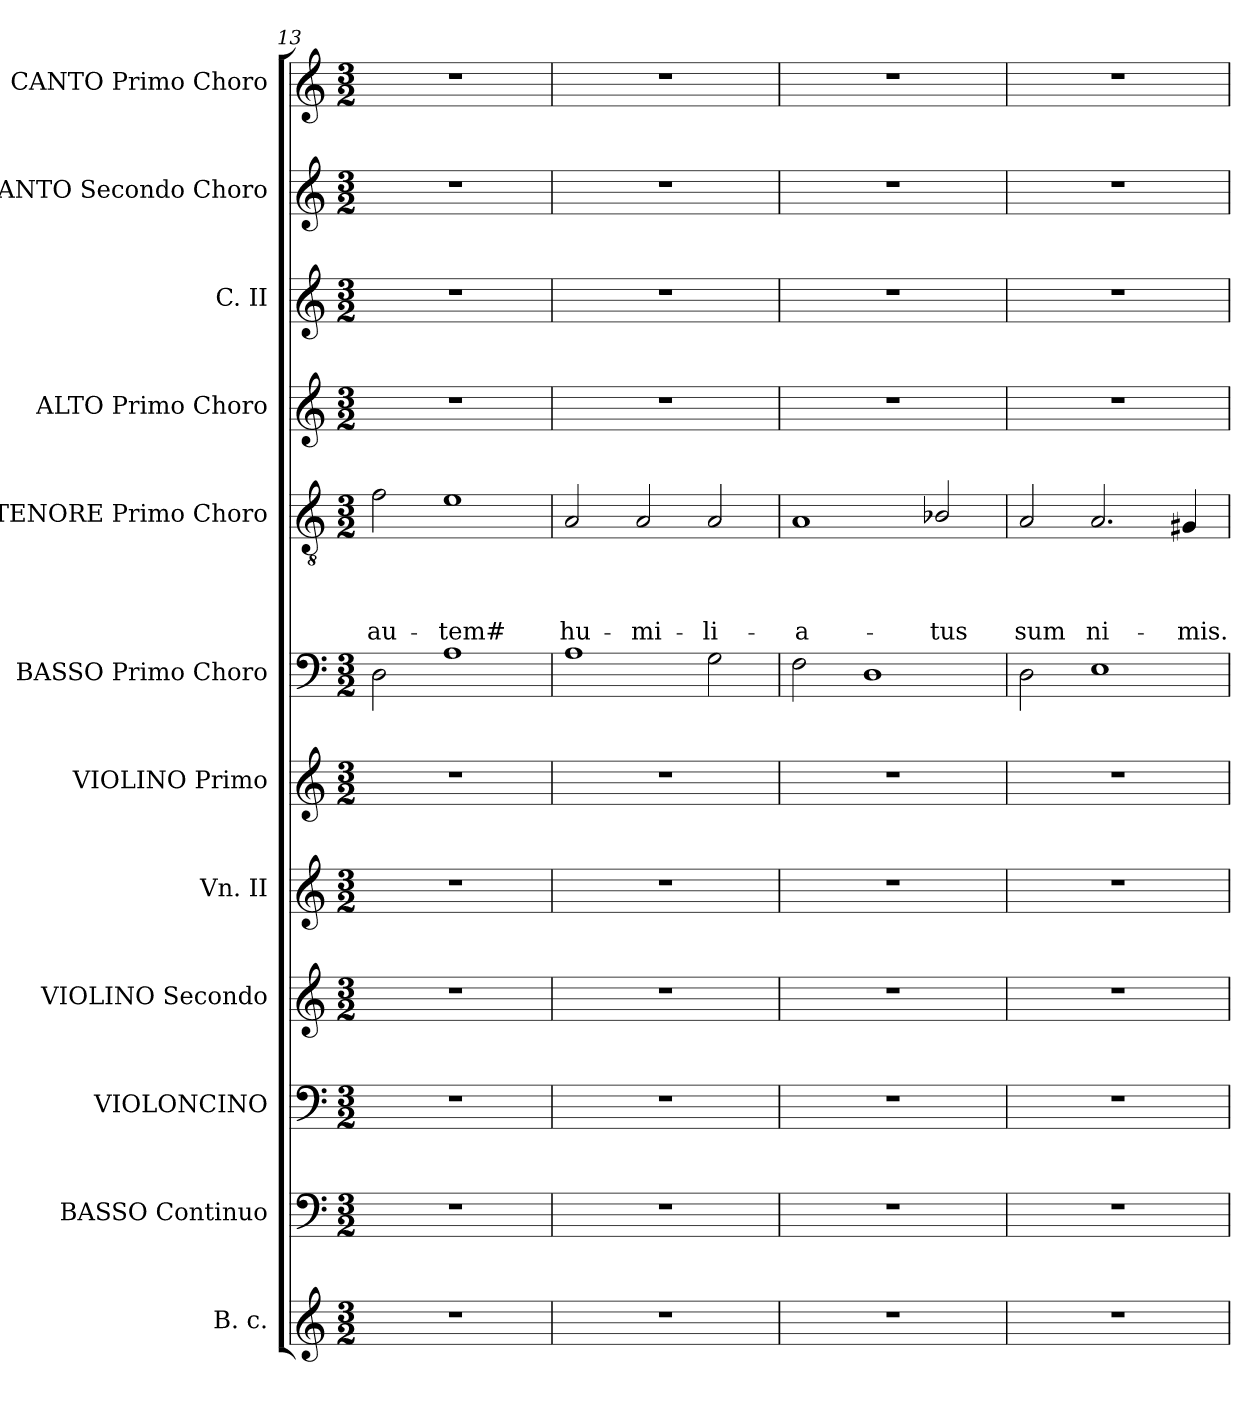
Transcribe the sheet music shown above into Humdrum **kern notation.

**kern	**kern	**kern	**kern	**kern	**kern	**kern	**kern	**text	**text	**text	**text	**kern	**kern	**kern	**kern
*part12	*part11	*part10	*part9	*part8	*part7	*part6	*part5	*part5	*part5	*part5	*part5	*part4	*part3	*part2	*part1
*staff12	*staff11	*staff10	*staff9	*staff8	*staff7	*staff6	*staff5	*staff5	*staff5	*staff5	*staff5	*staff4	*staff3	*staff2	*staff1
*I"B. c.	*I"BASSO Continuo	*I"VIOLONCINO	*I"VIOLINO Secondo	*I"Vn. II	*I"VIOLINO Primo	*I"BASSO Primo Choro	*I"TENORE Primo Choro	*	*	*	*	*I"ALTO Primo Choro	*I"C. II	*I"CANTO Secondo Choro	*I"CANTO Primo Choro
*I'B. c.	*I'B. c.	*	*I'Vc.	*I'Vn. II	*I'Vn. I	*I'B. c.	*I'T.	*	*	*	*	*I'A.	*I'C. II	*I'Ch	*I'C. I
*clefG2	*clefF4	*clefF4	*clefG2	*clefG2	*clefG2	*clefF4	*clefGv2	*	*	*	*	*clefG2	*clefG2	*clefG2	*clefG2
*	*ITrd7c12	*	*	*	*	*	*	*	*	*	*	*	*	*	*
*k[]	*k[]	*k[]	*k[]	*k[]	*k[]	*k[]	*k[]	*	*	*	*	*k[]	*k[]	*k[]	*k[]
*C:	*C:	*C:	*C:	*C:	*C:	*C:	*C:	*	*	*	*	*C:	*C:	*C:	*C:
*M3/2	*M3/2	*M3/2	*M3/2	*M3/2	*M3/2	*M3/2	*M3/2	*	*	*	*	*M3/2	*M3/2	*M3/2	*M3/2
=13	=13	=13	=13	=13	=13	=13	=13	=13	=13	=13	=13	=13	=13	=13	=13
!	!	!	!	!	!	!	!	!	!	!	!LO:LY:b	!LO:N:vis=1	!	!	!
1.r	1.r	1.r	1.r	1.r	1.r	2D\	2f\	.	.	.	au-	1.r	1.r	1.r	1.r
!	!	!	!	!	!	!	!	!	!	!	!LO:LY:b:rj	!	!	!	!
.	.	.	.	.	.	1A	1e	.	.	.	-tem#	.	.	.	.
=14	=14	=14	=14	=14	=14	=14	=14	=14	=14	=14	=14	=14	=14	=14	=14
!	!	!	!	!	!	!	!	!	!	!	!LO:LY:b	!LO:N:vis=1	!	!	!
1.r	1.r	1.r	1.r	1.r	1.r	1A	2A/	.	.	.	hu-	1.r	1.r	1.r	1.r
!	!	!	!	!	!	!	!	!	!	!	!LO:LY:b	!	!	!	!
.	.	.	.	.	.	.	2A/	.	.	.	-mi-	.	.	.	.
!	!	!	!	!	!	!	!	!	!	!	!LO:LY:b	!	!	!	!
.	.	.	.	.	.	2G\	2A/	.	.	.	-li-	.	.	.	.
=15	=15	=15	=15	=15	=15	=15	=15	=15	=15	=15	=15	=15	=15	=15	=15
!	!	!	!	!	!	!	!	!	!	!	!LO:LY:b:rj	!LO:N:vis=1	!	!	!
1.r	1.r	1.r	1.r	1.r	1.r	2F\	1A	.	.	.	-a-	1.r	1.r	1.r	1.r
.	.	.	.	.	.	1D	.	.	.	.	.	.	.	.	.
!	!	!	!	!	!	!	!	!	!	!	!LO:LY:b	!	!	!	!
.	.	.	.	.	.	.	2B-X/	.	.	.	-tus	.	.	.	.
!!LO:LB:g=z
=16	=16	=16	=16	=16	=16	=16	=16	=16	=16	=16	=16	=16	=16	=16	=16
!	!	!	!	!	!	!	!	!	!	!	!LO:LY:b	!LO:N:vis=1	!	!	!
1.r	1.r	1.r	1.r	1.r	1.r	2D\	2A/	.	.	.	sum	1.r	1.r	1.r	1.r
!	!	!	!	!	!	!	!	!	!	!	!LO:LY:b	!	!	!	!
.	.	.	.	.	.	1E	2.A/	.	.	.	ni-	.	.	.	.
!	!	!	!	!	!	!	!	!	!	!	!LO:LY:b	!	!	!	!
.	.	.	.	.	.	.	4G#X/	.	.	.	-mis.	.	.	.	.
=	=	=	=	=	=	=	=	=	=	=	=	=	=	=	=
*-	*-	*-	*-	*-	*-	*-	*-	*-	*-	*-	*-	*-	*-	*-	*-
